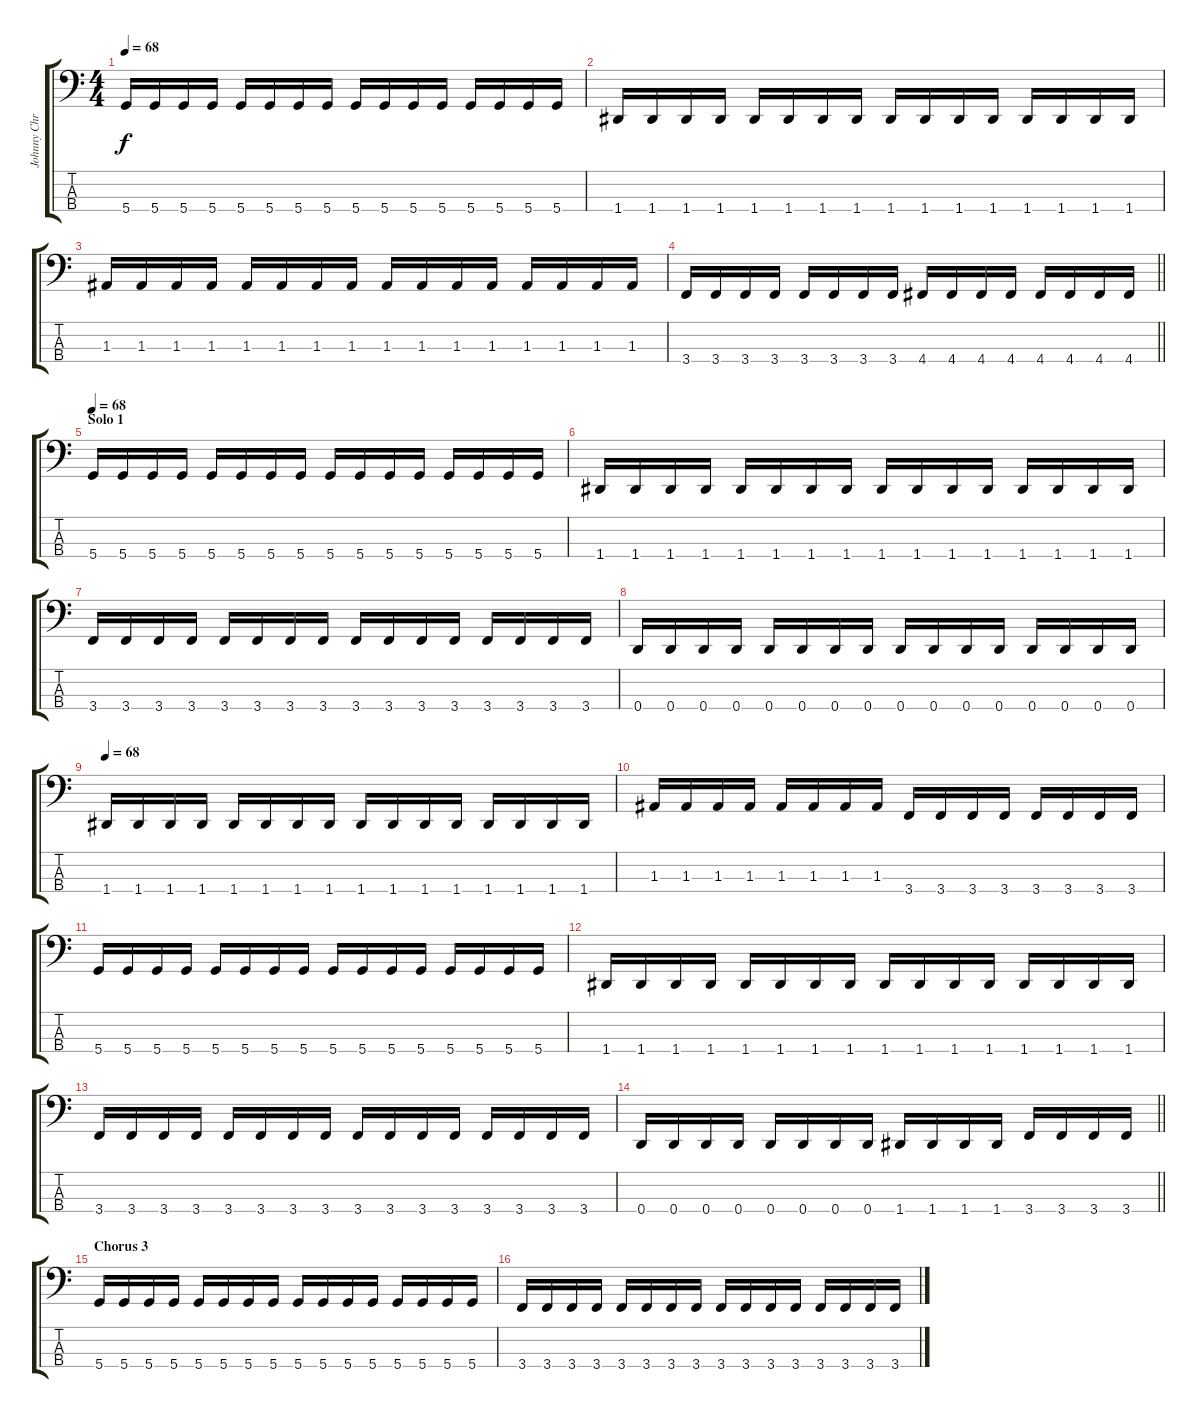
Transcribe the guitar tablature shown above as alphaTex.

\track ("Johnny Christ" "Johnny Chr") {instrument electricbassfinger}
\staff {score tabs}
\tuning (G2 D2 A1 D1) {hide}
\ts (4 4)
\tempo 68
\clef f4
\ks c
5.4.16{dy f} 5.4.16 5.4.16 5.4.16 5.4.16 5.4.16 5.4.16 5.4.16 5.4.16 5.4.16 5.4.16 5.4.16 5.4.16 5.4.16 5.4.16 5.4.16 |
1.4.16 1.4.16 1.4.16 1.4.16 1.4.16 1.4.16 1.4.16 1.4.16 1.4.16 1.4.16 1.4.16 1.4.16 1.4.16 1.4.16 1.4.16 1.4.16 |
1.3.16 1.3.16 1.3.16 1.3.16 1.3.16 1.3.16 1.3.16 1.3.16 1.3.16 1.3.16 1.3.16 1.3.16 1.3.16 1.3.16 1.3.16 1.3.16 |
\barLineRight lightlight
3.4.16 3.4.16 3.4.16 3.4.16 3.4.16 3.4.16 3.4.16 3.4.16 4.4.16 4.4.16 4.4.16 4.4.16 4.4.16 4.4.16 4.4.16 4.4.16 |
\section ("" "Solo 1")
\tempo 68
5.4.16 5.4.16 5.4.16 5.4.16 5.4.16 5.4.16 5.4.16 5.4.16 5.4.16 5.4.16 5.4.16 5.4.16 5.4.16 5.4.16 5.4.16 5.4.16 |
1.4.16 1.4.16 1.4.16 1.4.16 1.4.16 1.4.16 1.4.16 1.4.16 1.4.16 1.4.16 1.4.16 1.4.16 1.4.16 1.4.16 1.4.16 1.4.16 |
3.4.16 3.4.16 3.4.16 3.4.16 3.4.16 3.4.16 3.4.16 3.4.16 3.4.16 3.4.16 3.4.16 3.4.16 3.4.16 3.4.16 3.4.16 3.4.16 |
0.4.16 0.4.16 0.4.16 0.4.16 0.4.16 0.4.16 0.4.16 0.4.16 0.4.16 0.4.16 0.4.16 0.4.16 0.4.16 0.4.16 0.4.16 0.4.16 |
\tempo 68
1.4.16 1.4.16 1.4.16 1.4.16 1.4.16 1.4.16 1.4.16 1.4.16 1.4.16 1.4.16 1.4.16 1.4.16 1.4.16 1.4.16 1.4.16 1.4.16 |
1.3.16 1.3.16 1.3.16 1.3.16 1.3.16 1.3.16 1.3.16 1.3.16 3.4.16 3.4.16 3.4.16 3.4.16 3.4.16 3.4.16 3.4.16 3.4.16 |
5.4.16 5.4.16 5.4.16 5.4.16 5.4.16 5.4.16 5.4.16 5.4.16 5.4.16 5.4.16 5.4.16 5.4.16 5.4.16 5.4.16 5.4.16 5.4.16 |
1.4.16 1.4.16 1.4.16 1.4.16 1.4.16 1.4.16 1.4.16 1.4.16 1.4.16 1.4.16 1.4.16 1.4.16 1.4.16 1.4.16 1.4.16 1.4.16 |
3.4.16 3.4.16 3.4.16 3.4.16 3.4.16 3.4.16 3.4.16 3.4.16 3.4.16 3.4.16 3.4.16 3.4.16 3.4.16 3.4.16 3.4.16 3.4.16 |
\barLineRight lightlight
0.4.16 0.4.16 0.4.16 0.4.16 0.4.16 0.4.16 0.4.16 0.4.16 1.4.16 1.4.16 1.4.16 1.4.16 3.4.16 3.4.16 3.4.16 3.4.16 |
\section ("" "Chorus 3")
5.4.16 5.4.16 5.4.16 5.4.16 5.4.16 5.4.16 5.4.16 5.4.16 5.4.16 5.4.16 5.4.16 5.4.16 5.4.16 5.4.16 5.4.16 5.4.16 |
3.4.16 3.4.16 3.4.16 3.4.16 3.4.16 3.4.16 3.4.16 3.4.16 3.4.16 3.4.16 3.4.16 3.4.16 3.4.16 3.4.16 3.4.16 3.4.16
